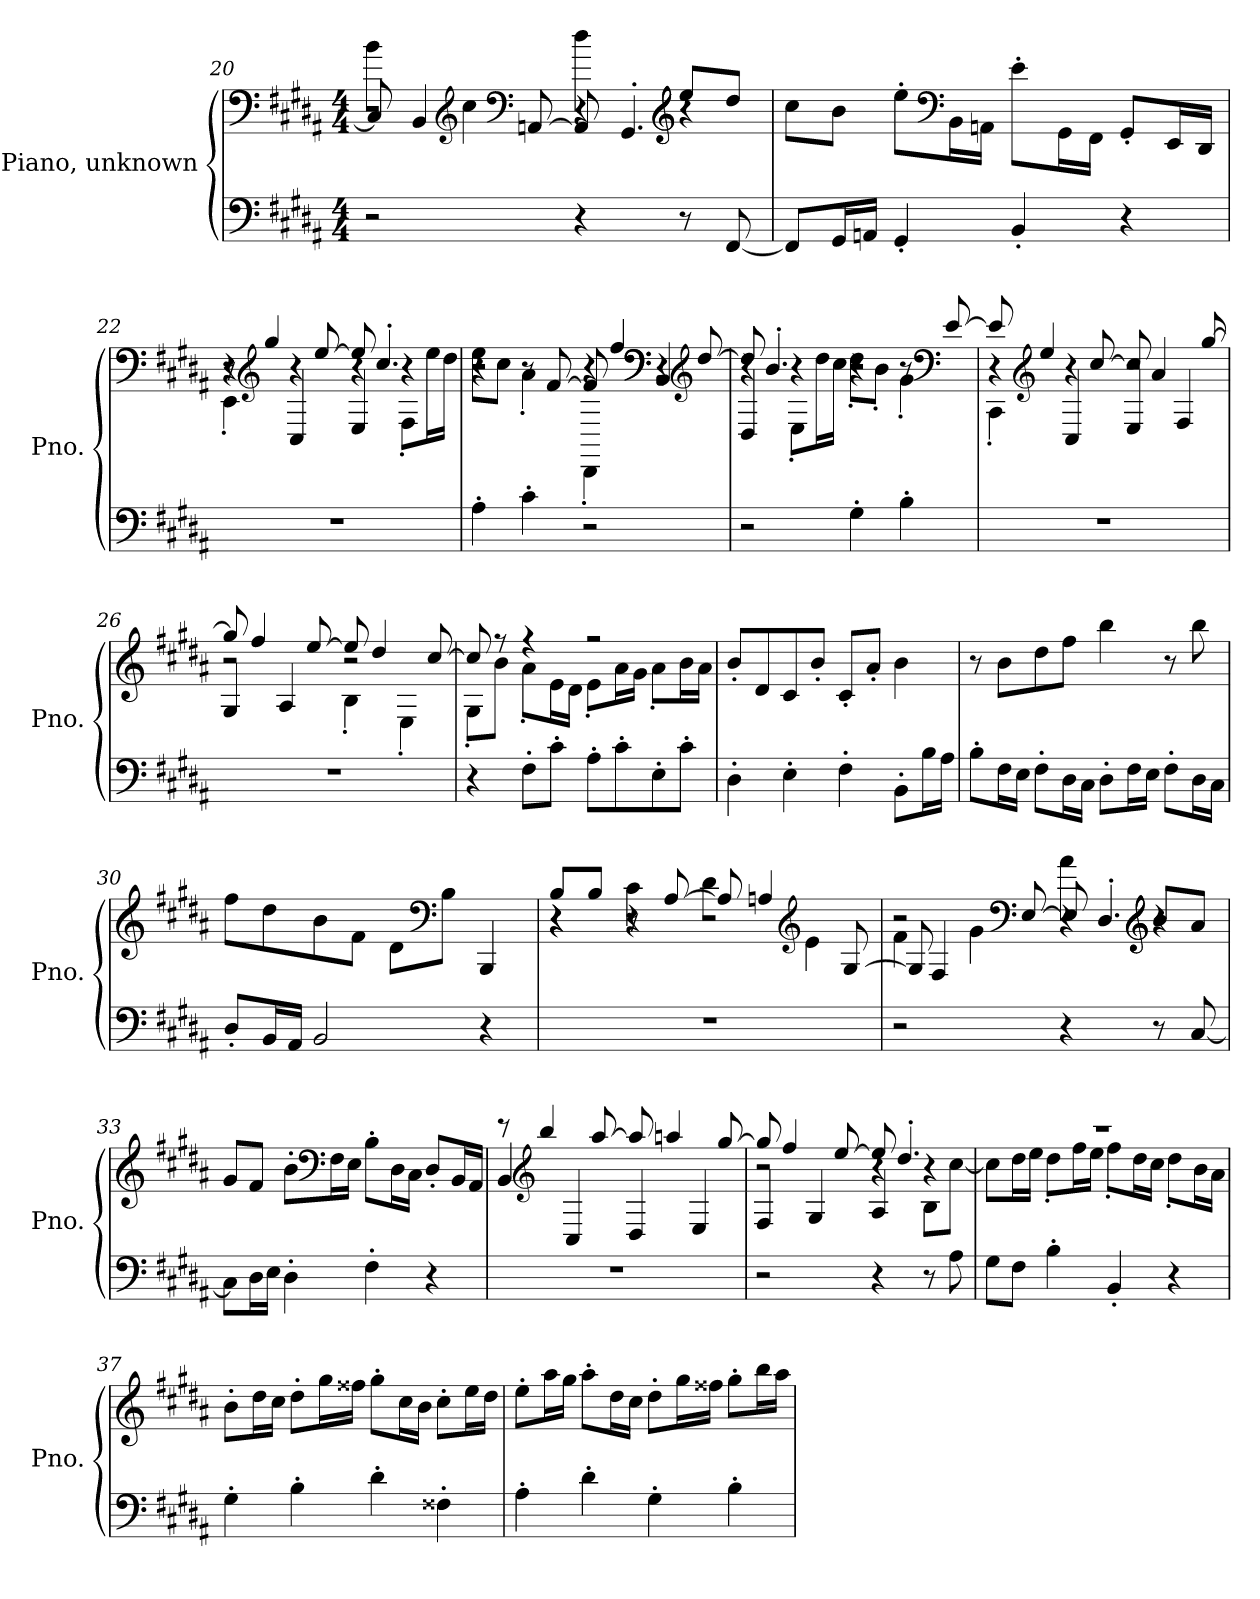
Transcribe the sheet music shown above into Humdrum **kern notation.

**kern	**kern
*part1	*part1
*staff2	*staff1
*I"Piano, unknown	*
*I'Pno.	*
*clefF4	*clefF4
*k[f#c#g#d#a#]	*k[f#c#g#d#a#]
*M4/4	*M4/4
=20	=20
*	*^
*	*	*^
2r	2r	4b\	8C#/]
.	.	.	4BB/
*	*clefG2	*	*
.	.	4cc#\	.
*	*clefF4	*	*
.	.	.	[8AAn/
4r	4r	4dd#\	8AA/]
.	.	.	4.GG#'/
*	*clefG2	*	*
8r	8ee/L	4r	.
[8FF#/	8dd#/J	.	.
*	*v	*v	*v
!!LO:LB:g=z
=21	=21
8FF#/L]	8cc#\L
16GG#/L	8b\J
16AAn/JJ	.
4GG#'/	8ee'\L
*	*clefF4
.	16BB\L
.	16AAn\JJ
4BB'/	8e'\L
.	16GG#\L
.	16FF#\JJ
4r	8GG#'/L
.	16EE/L
.	16DD#/JJ
=22	=22
*	*^
*	*	*^
1r	8r	4EE'\	4r
*	*clefG2	*	*
.	4gg#/	.	.
.	.	4r	4C#/
.	[8ee/	.	.
.	8ee/]	4r	4E/
.	4.cc#'/	.	.
.	.	8F#'\L	4r
.	.	16ee\L	.
.	.	16dd#\JJ	.
=23	=23	=23	=23
4A#'\	4r	8ee\L	2r
.	.	8cc#\J	.
4c#'\	8r	4a#'\	.
.	[8f#/	.	.
2r	8f#/]	4DD#'\	4r
.	4ff#/	.	.
*	*clefF4	*	*
.	.	4r	4BB/
*	*clefG2	*	*
.	[8dd#/	.	.
!!LO:LB:g=z	!!	!!
=24	=24	=24	=24
2r	8dd#/]	4r	4D#/
.	4.b'/	.	.
.	.	8E'\L	4r
.	.	16dd#\L	.
.	.	16cc#\JJ	.
4G#'\	4r	8dd#'\L	2r
.	.	8b'\J	.
4B'\	8r	4g#'\	.
*	*clefF4	*	*
.	[8e/	.	.
=25	=25	=25	=25
1r	8e/]	4CC#'\	4r
*	*clefG2	*	*
.	4ee/	.	.
.	.	4r	4C#/
.	[8cc#/	.	.
.	8cc#/]	2r	4E/
.	4a#/	.	.
.	.	.	4F#/
.	[8gg#/	.	.
=26	=26	=26	=26
1r	8gg#/]	2r	4G#/
.	4ff#/	.	.
.	.	.	4A#/
.	[8ee/	.	.
.	8ee/]	4B'\	2r
.	4dd#/	.	.
.	.	4E'\	.
.	[8cc#/	.	.
*	*	*v	*v
!!LO:LB:g=z
=27	=27	=27
4r	8cc#/]	8G#'\L
.	8r	8b\J
8F#'\L	4r	8a#'\L
8c#'\J	.	16e\L
.	.	16d#\JJ
8A#'\L	2r	8e'\L
8c#'\	.	16a#\L
.	.	16g#\JJ
8E'\	.	8a#'\L
8c#'\J	.	16b\L
.	.	16a#\JJ
*	*v	*v
=28	=28
4D#'\	8b'/L
.	8d#/
4E'\	8c#/
.	8b'/J
4F#'\	8c#'/L
.	8a#'/J
8BB'\L	4b\
16B\L	.
16A#\JJ	.
=29	=29
8B'\L	8r
16F#\L	8b\L
16E\JJ	.
8F#'\L	8dd#\
16D#\L	8ff#\J
16C#\JJ	.
8D#'\L	4bb\
16F#\L	.
16E\JJ	.
8F#'\L	8r
16D#\L	8bb\
16C#\JJ	.
=30	=30
8D#'/L	8ff#\L
16BB/L	8dd#\
16AA#/JJ	.
2BB/	8b\
.	8f#\J
.	8d#\L
*	*clefF4
.	8B\J
4r	4BBB/
!!LO:LB:g=z
=31	=31
*	*^
*	*	*^
1r	8B/L	4r	4r
.	8B/J	.	.
.	4r	4c#\	8r
.	.	.	[8A#/
.	2r	4d#\	8A#/]
.	.	.	4An/
*	*clefG2	*	*
.	.	4e\	.
.	.	.	[8G#/
=32	=32	=32	=32
2r	2r	4f#\	8G#/]
.	.	.	4F#/
.	.	4g#\	.
*	*clefF4	*	*
.	.	.	[8E/
4r	4r	4a#\	8E/]
.	.	.	4.D#'/
*	*clefG2	*	*
8r	8b/L	4r	.
[8C#/	8a#/J	.	.
*	*v	*v	*v
=33	=33
8C#\L]	8g#/L
16D#\L	8f#/J
16E\JJ	.
4D#'\	8b'\L
*	*clefF4
.	16F#\L
.	16E\JJ
4F#'\	8B'\L
.	16D#\L
.	16C#\JJ
4r	8D#'/L
.	16BB/L
.	16AA#/JJ
!!LO:LB:g=z
=34	=34
*	*^
1r	8r	4BB/
*	*clefG2	*
.	4bb/	.
.	.	4C#/
.	[8aa#/	.
.	8aa#/]	4D#/
.	4aan/	.
.	.	4E/
.	[8gg#/	.
=35	=35	=35
*	*	*^
2r	8gg#/]	2r	4F#/
.	4ff#/	.	.
.	.	.	4G#/
.	[8ee/	.	.
4r	8ee/]	4r	4A#/
.	4.dd#'/	.	.
8r	.	8B\L	4r
8A#\	.	[8cc#\J	.
*	*	*v	*v
=36	=36	=36
8G#\L	1r	8cc#\L]
8F#\J	.	16dd#\L
.	.	16ee\JJ
4B'\	.	8dd#'\L
.	.	16ff#\L
.	.	16ee\JJ
4BB'/	.	8ff#'\L
.	.	16dd#\L
.	.	16cc#\JJ
4r	.	8dd#'\L
.	.	16b\L
.	.	16a#\JJ
*	*v	*v
!!LO:PB:g=z
=37	=37
4G#'\	8b'\L
.	16dd#\L
.	16cc#\JJ
4B'\	8dd#'\L
.	16gg#\L
.	16ff##X\JJ
4d#'\	8gg#'\L
.	16cc#\L
.	16b\JJ
4F##X'\	8cc#'\L
.	16ee\L
.	16dd#\JJ
=38	=38
4A#'\	8ee'\L
.	16aa#\L
.	16gg#\JJ
4d#'\	8aa#'\L
.	16dd#\L
.	16cc#\JJ
4G#'\	8dd#'\L
.	16gg#\L
.	16ff##X\JJ
4B'\	8gg#'\L
.	16bb\L
.	16aa#\JJ
=	=
*-	*-
